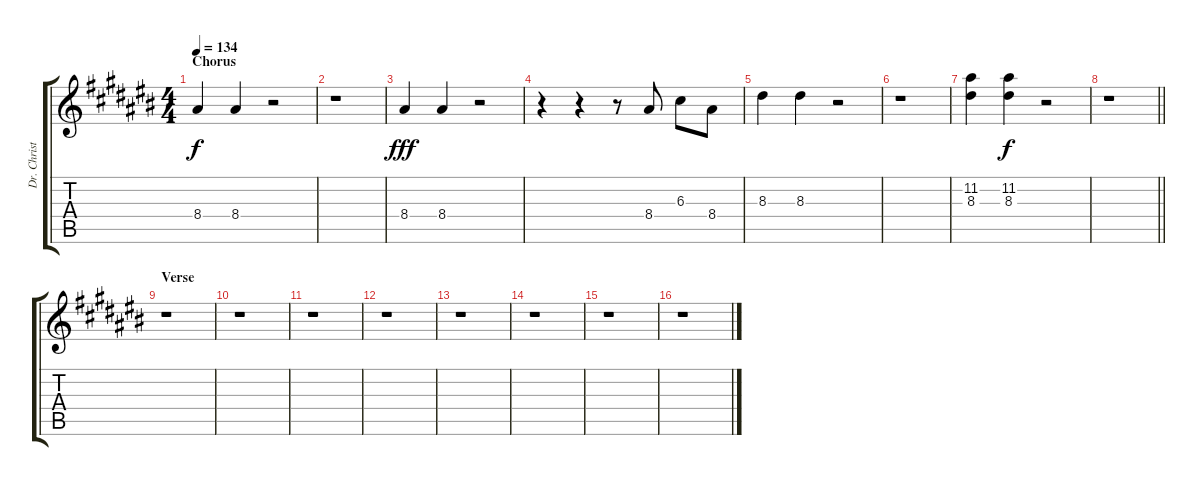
\track ("Dr. Christian Lorenz - Keyboard V" "Dr. Christ") {instrument guitarharmonics}
\staff {score tabs}
\tuning (E4 B3 G3 D3 A2 D2) {hide}
\ts (4 4)
\section ("" "Chorus")
\tempo 134
\clef g2
\ks c#
8.4.4{dy f} 8.4.4 r.2 |
r.1 |
8.4.4{dy fff} 8.4.4 r.2 |
r.4 r.4 r.8 8.4.8 6.3.8 8.4.8 |
8.3.4 8.3.4 r.2 |
r.1 |
(11.2 8.3).4 (11.2 8.3).4{dy f} r.2 |
\barLineRight lightlight
r.1 |
\section ("" "Verse")
r.1 |
r.1 |
r.1 |
r.1 |
r.1 |
r.1 |
r.1 |
r.1
